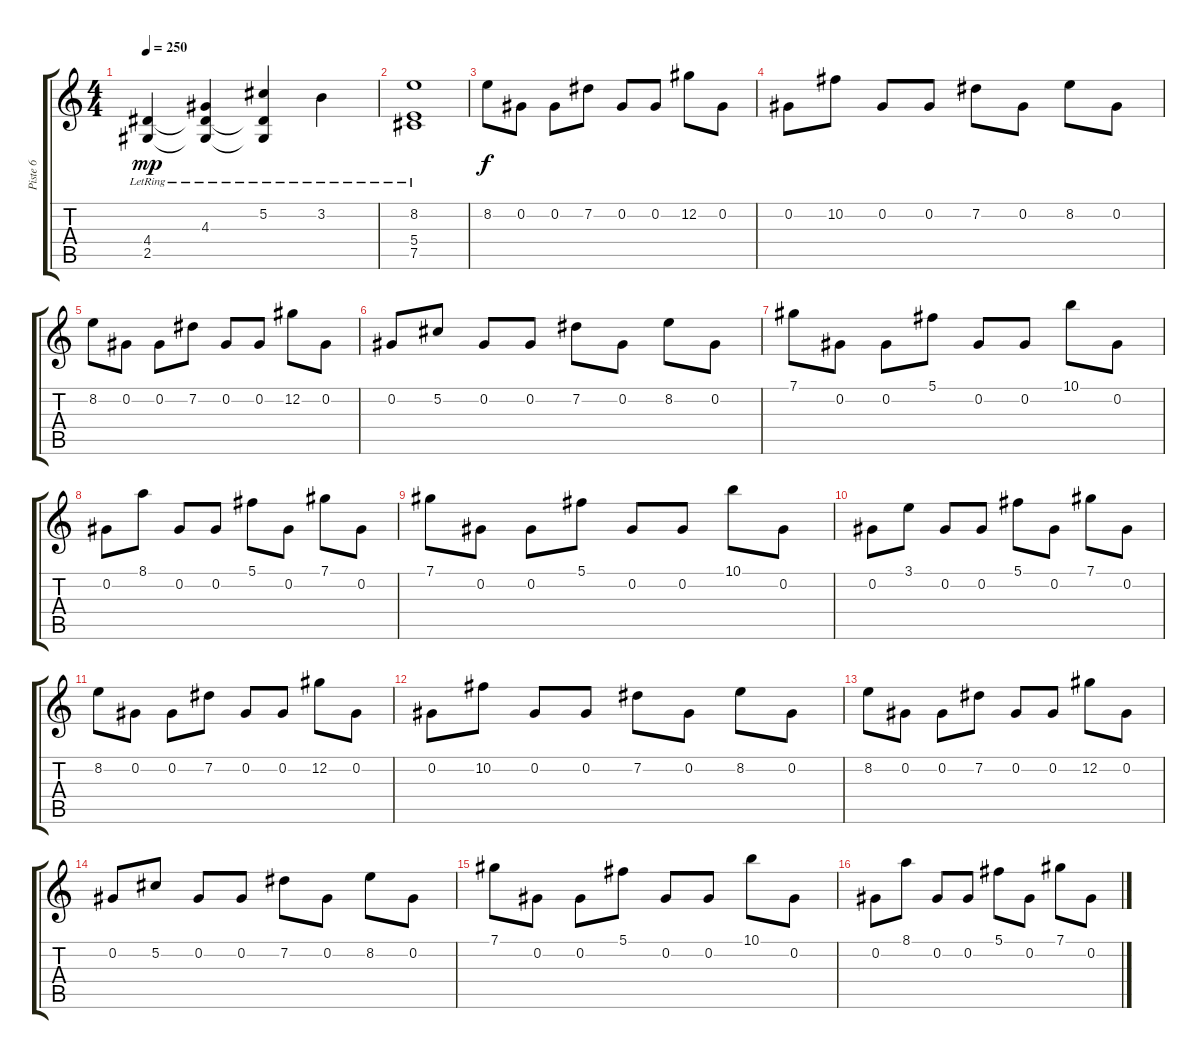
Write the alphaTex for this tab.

\track ("Piste 6" "Piste 6") {instrument distortionguitar}
\staff {score tabs}
\tuning (Db4 Ab3 E3 B2 Gb2 Db2) {hide}
\ts (4 4)
\tempo 250
\clef g2
\ks c
(4.4{lr} 2.5).4{dy mp instrument acousticguitarnylon} (4.3{lr} 4.4{t} 2.5{t}).4 (5.2{lr} 4.4{t} 2.5{t}).4 3.2{lr}.4 |
(8.2{lr} 5.4 7.5).1 |
8.2.8{dy f instrument distortionguitar} 0.2.8 0.2.8 7.2.8 0.2.8 0.2.8 12.2.8 0.2.8 |
0.2.8 10.2.8 0.2.8 0.2.8 7.2.8 0.2.8 8.2.8 0.2.8 |
8.2.8 0.2.8 0.2.8 7.2.8 0.2.8 0.2.8 12.2.8 0.2.8 |
0.2.8 5.2.8 0.2.8 0.2.8 7.2.8 0.2.8 8.2.8 0.2.8 |
7.1.8 0.2.8 0.2.8 5.1.8 0.2.8 0.2.8 10.1.8 0.2.8 |
0.2.8 8.1.8 0.2.8 0.2.8 5.1.8 0.2.8 7.1.8 0.2.8 |
7.1.8 0.2.8 0.2.8 5.1.8 0.2.8 0.2.8 10.1.8 0.2.8 |
0.2.8 3.1.8 0.2.8 0.2.8 5.1.8 0.2.8 7.1.8 0.2.8 |
8.2.8 0.2.8 0.2.8 7.2.8 0.2.8 0.2.8 12.2.8 0.2.8 |
0.2.8 10.2.8 0.2.8 0.2.8 7.2.8 0.2.8 8.2.8 0.2.8 |
8.2.8 0.2.8 0.2.8 7.2.8 0.2.8 0.2.8 12.2.8 0.2.8 |
0.2.8 5.2.8 0.2.8 0.2.8 7.2.8 0.2.8 8.2.8 0.2.8 |
7.1.8 0.2.8 0.2.8 5.1.8 0.2.8 0.2.8 10.1.8 0.2.8 |
0.2.8 8.1.8 0.2.8 0.2.8 5.1.8 0.2.8 7.1.8 0.2.8
